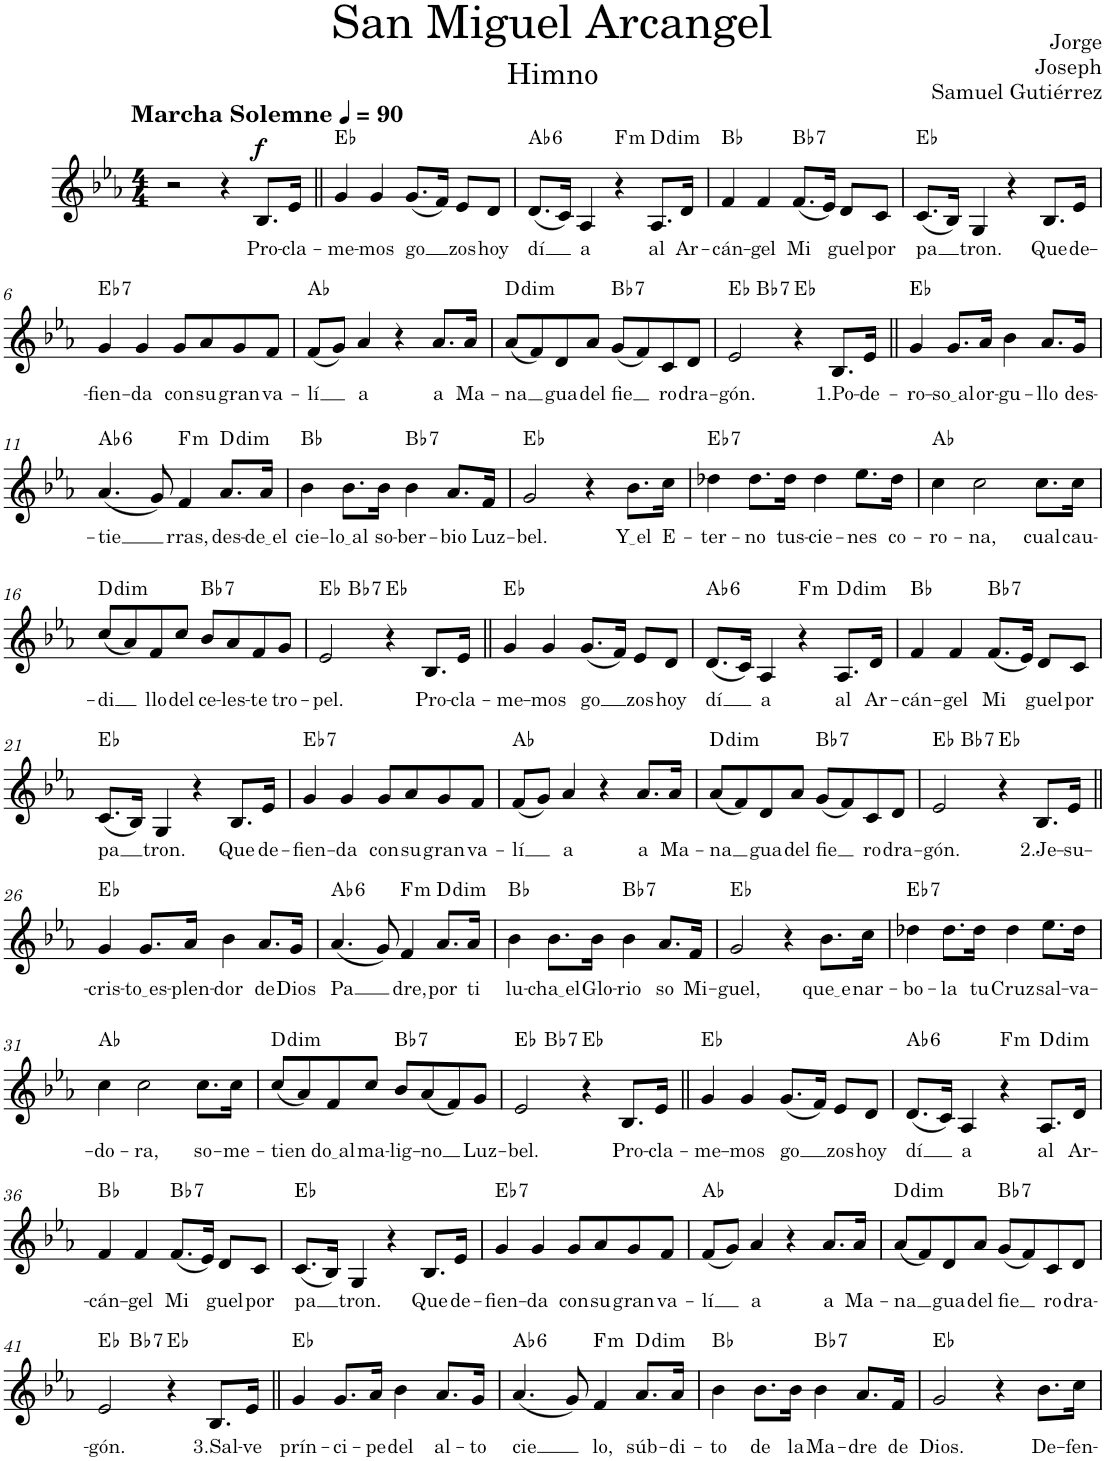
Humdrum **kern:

**kern	**text	**dynam	**harte
*part1	*part1	*part1	*part1
*staff1	*staff1	*staff1	*
*I"Soprano	*	*	*
*I'S.	*	*	*
*clefG2	*	*	*
*k[b-e-a-]	*	*	*
*M4/4	*	*	*
*MM90	*	*	*
=1	=1	=1	=1
!LO:TX:a:B:t=Marcha Solemne	!	!	!
2r	.	.	.
4r	.	.	.
!	!LO:LY:b	!LO:DY:a	!
8.B-/L	Pro-	f	.
!	!LO:LY:b	!	!
16e-/Jk	-cla-	.	.
=2||	=2||	=2||	=2||
!	!LO:LY:b	!	!
4g/	-me-	.	Eb:maj
!	!LO:LY:b	!	!
4g/	-mos	.	.
!	!LO:LY:b	!	!
(8.g/L	-go	.	.
16f/Jk)	.	.	.
!	!LO:LY:b	!	!
8e-/L	zos	.	.
!	!LO:LY:b	!	!
8d/J	hoy	.	.
=3	=3	=3	=3
!	!LO:LY:b	!	!LO:H:kt=6
(8.d/L	dí	.	Ab:maj6
16c/Jk)	.	.	.
!	!LO:LY:b	!	!
4A-/	a	.	.
!	!	!	!LO:H:kt=m
4r	.	.	F:min
!	!LO:LY:b	!	!LO:H:kt=dim
8.A-/L	al	.	D:dim
!	!LO:LY:b	!	!
16d/Jk	Ar-	.	.
=4	=4	=4	=4
!	!LO:LY:b	!	!
4f/	-cán-	.	Bb:maj
!	!LO:LY:b	!	!
4f/	-gel	.	.
!	!LO:LY:b	!	!LO:H:kt=7
(8.f/L	Mi	.	Bb:7
16e-/Jk)	.	.	.
!	!LO:LY:b	!	!
8d/L	-guel	.	.
!	!LO:LY:b	!	!
8c/J	por	.	.
=5	=5	=5	=5
!	!LO:LY:b	!	!
(8.c/L	pa	.	Eb:maj
16B-/Jk)	.	.	.
!	!LO:LY:b	!	!
4G/	tron.	.	.
4r	.	.	.
!	!LO:LY:b	!	!
8.B-/L	Que	.	.
!	!LO:LY:b	!	!
16e-/Jk	de-	.	.
!!LO:LB:g=z
=6	=6	=6	=6
!	!LO:LY:b	!	!LO:H:kt=7
4g/	-fien-	.	Eb:7
!	!LO:LY:b	!	!
4g/	-da	.	.
!	!LO:LY:b	!	!
8g/L	con	.	.
!	!LO:LY:b	!	!
8a-/	su	.	.
!	!LO:LY:b	!	!
8g/	gran	.	.
!	!LO:LY:b	!	!
8f/J	va-	.	.
=7	=7	=7	=7
!	!LO:LY:b	!	!
(8f/L	-lí	.	Ab:maj
8g/J)	.	.	.
!	!LO:LY:b	!	!
4a-/	a	.	.
4r	.	.	.
!	!LO:LY:b	!	!
8.a-/L	a	.	.
!	!LO:LY:b	!	!
16a-/Jk	Ma-	.	.
=8	=8	=8	=8
!	!LO:LY:b	!	!LO:H:kt=dim
(8a-/L	-na	.	D:dim
8f/)	.	.	.
!	!LO:LY:b	!	!
8d/	gua	.	.
!	!LO:LY:b	!	!
8a-/J	del	.	.
!	!LO:LY:b	!	!LO:H:kt=7
(8g/L	fie	.	Bb:7
8f/)	.	.	.
!	!LO:LY:b	!	!
8c/	ro	.	.
!	!LO:LY:b	!	!
8d/J	dra-	.	.
=9	=9	=9	=9
!	!LO:LY:b	!	!
*^	*	*	*
2e-/	4ryy	-gón.	.	Eb:maj
!	!	!	!	!LO:H:kt=7
.	2.ryy	.	.	Bb:7
4r	.	.	.	Eb:maj
!	!	!LO:LY:b	!	!
8.B-/L	.	1.Po-	.	.
!	!	!LO:LY:b	!	!
16e-/Jk	.	-de-	.	.
=10||	=10||	=10||	=10||	=10||
!	!	!LO:LY:b	!	!
*v	*v	*	*	*
4g/	-ro-	.	Eb:maj
!	!LO:LY:b	!	!
8.g/L	so al	.	.
!	!LO:LY:b	!	!
16a-/Jk	or-	.	.
!	!LO:LY:b	!	!
4b-\	-gu-	.	.
!	!LO:LY:b	!	!
8.a-/L	-llo	.	.
!	!LO:LY:b	!	!
16g/Jk	des-	.	.
!!LO:LB:g=z
=11	=11	=11	=11
!	!LO:LY:b	!	!LO:H:kt=6
(4.a-/	-tie	.	Ab:maj6
8g/)	.	.	.
!	!LO:LY:b	!	!LO:H:kt=m
4f/	rras,	.	F:min
!	!LO:LY:b	!	!LO:H:kt=dim
8.a-/L	des-	.	D:dim
!	!LO:LY:b	!	!
16a-/Jk	de el	.	.
=12	=12	=12	=12
!	!LO:LY:b	!	!
4b-\	cie-	.	Bb:maj
!	!LO:LY:b	!	!
8.b-\L	lo al	.	.
!	!LO:LY:b	!	!
16b-\Jk	so-	.	.
!	!LO:LY:b	!	!LO:H:kt=7
4b-\	-ber-	.	Bb:7
!	!LO:LY:b	!	!
8.a-/L	-bio	.	.
!	!LO:LY:b	!	!
16f/Jk	Luz-	.	.
=13	=13	=13	=13
!	!LO:LY:b	!	!
2g/	-bel.	.	Eb:maj
4r	.	.	.
!	!LO:LY:b	!	!
8.b-\L	Y el	.	.
!	!LO:LY:b	!	!
16cc\Jk	E-	.	.
=14	=14	=14	=14
!	!LO:LY:b	!	!LO:H:kt=7
4dd-X\	-ter-	.	Eb:7
!	!LO:LY:b	!	!
8.dd-\L	-no	.	.
!	!LO:LY:b	!	!
16dd-\Jk	tus-	.	.
!	!LO:LY:b	!	!
4dd-\	-cie-	.	.
!	!LO:LY:b	!	!
8.ee-\L	-nes	.	.
!	!LO:LY:b	!	!
16dd-\Jk	co-	.	.
=15	=15	=15	=15
!	!LO:LY:b	!	!
4cc\	-ro-	.	Ab:maj
!	!LO:LY:b	!	!
2cc\	-na,	.	.
!	!LO:LY:b	!	!
8.cc\L	cual	.	.
!	!LO:LY:b	!	!
16cc\Jk	cau-	.	.
!!LO:LB:g=z
=16	=16	=16	=16
!	!LO:LY:b	!	!LO:H:kt=dim
(8cc/L	-di	.	D:dim
8a-/)	.	.	.
!	!LO:LY:b	!	!
8f/	llo	.	.
!	!LO:LY:b	!	!
8cc/J	del	.	.
!	!LO:LY:b	!	!LO:H:kt=7
8b-/L	ce-	.	Bb:7
!	!LO:LY:b	!	!
8a-/	-les-	.	.
!	!LO:LY:b	!	!
8f/	-te	.	.
!	!LO:LY:b	!	!
8g/J	tro-	.	.
=17	=17	=17	=17
!	!LO:LY:b	!	!
*^	*	*	*
2e-/	4ryy	-pel.	.	Eb:maj
!	!	!	!	!LO:H:kt=7
.	2.ryy	.	.	Bb:7
4r	.	.	.	Eb:maj
!	!	!LO:LY:b	!	!
8.B-/L	.	Pro-	.	.
!	!	!LO:LY:b	!	!
16e-/Jk	.	-cla-	.	.
=18||	=18||	=18||	=18||	=18||
!	!	!LO:LY:b	!	!
*v	*v	*	*	*
4g/	-me-	.	Eb:maj
!	!LO:LY:b	!	!
4g/	-mos	.	.
!	!LO:LY:b	!	!
(8.g/L	-go	.	.
16f/Jk)	.	.	.
!	!LO:LY:b	!	!
8e-/L	zos	.	.
!	!LO:LY:b	!	!
8d/J	hoy	.	.
=19	=19	=19	=19
!	!LO:LY:b	!	!LO:H:kt=6
(8.d/L	dí	.	Ab:maj6
16c/Jk)	.	.	.
!	!LO:LY:b	!	!
4A-/	a	.	.
!	!	!	!LO:H:kt=m
4r	.	.	F:min
!	!LO:LY:b	!	!LO:H:kt=dim
8.A-/L	al	.	D:dim
!	!LO:LY:b	!	!
16d/Jk	Ar-	.	.
=20	=20	=20	=20
!	!LO:LY:b	!	!
4f/	-cán-	.	Bb:maj
!	!LO:LY:b	!	!
4f/	-gel	.	.
!	!LO:LY:b	!	!LO:H:kt=7
(8.f/L	Mi	.	Bb:7
16e-/Jk)	.	.	.
!	!LO:LY:b	!	!
8d/L	-guel	.	.
!	!LO:LY:b	!	!
8c/J	por	.	.
!!LO:LB:g=z
=21	=21	=21	=21
!	!LO:LY:b	!	!
(8.c/L	pa	.	Eb:maj
16B-/Jk)	.	.	.
!	!LO:LY:b	!	!
4G/	tron.	.	.
4r	.	.	.
!	!LO:LY:b	!	!
8.B-/L	Que	.	.
!	!LO:LY:b	!	!
16e-/Jk	de-	.	.
=22	=22	=22	=22
!	!LO:LY:b	!	!LO:H:kt=7
4g/	-fien-	.	Eb:7
!	!LO:LY:b	!	!
4g/	-da	.	.
!	!LO:LY:b	!	!
8g/L	con	.	.
!	!LO:LY:b	!	!
8a-/	su	.	.
!	!LO:LY:b	!	!
8g/	gran	.	.
!	!LO:LY:b	!	!
8f/J	va-	.	.
=23	=23	=23	=23
!	!LO:LY:b	!	!
(8f/L	-lí	.	Ab:maj
8g/J)	.	.	.
!	!LO:LY:b	!	!
4a-/	a	.	.
4r	.	.	.
!	!LO:LY:b	!	!
8.a-/L	a	.	.
!	!LO:LY:b	!	!
16a-/Jk	Ma-	.	.
=24	=24	=24	=24
!	!LO:LY:b	!	!LO:H:kt=dim
(8a-/L	-na	.	D:dim
8f/)	.	.	.
!	!LO:LY:b	!	!
8d/	gua	.	.
!	!LO:LY:b	!	!
8a-/J	del	.	.
!	!LO:LY:b	!	!LO:H:kt=7
(8g/L	fie	.	Bb:7
8f/)	.	.	.
!	!LO:LY:b	!	!
8c/	ro	.	.
!	!LO:LY:b	!	!
8d/J	dra-	.	.
=25	=25	=25	=25
!	!LO:LY:b	!	!
*^	*	*	*
2e-/	4ryy	-gón.	.	Eb:maj
!	!	!	!	!LO:H:kt=7
.	2.ryy	.	.	Bb:7
4r	.	.	.	Eb:maj
!	!	!LO:LY:b	!	!
8.B-/L	.	2.Je-	.	.
!	!	!LO:LY:b	!	!
16e-/Jk	.	-su-	.	.
!!LO:LB:g=z	!!
=26||	=26||	=26||	=26||	=26||
!	!	!LO:LY:b	!	!
*v	*v	*	*	*
4g/	-cris-	.	Eb:maj
!	!LO:LY:b	!	!
8.g/L	to es	.	.
!	!LO:LY:b	!	!
16a-/Jk	-plen-	.	.
!	!LO:LY:b	!	!
4b-\	-dor	.	.
!	!LO:LY:b	!	!
8.a-/L	de	.	.
!	!LO:LY:b	!	!
16g/Jk	Dios	.	.
=27	=27	=27	=27
!	!LO:LY:b	!	!LO:H:kt=6
(4.a-/	Pa	.	Ab:maj6
8g/)	.	.	.
!	!LO:LY:b	!	!LO:H:kt=m
4f/	dre,	.	F:min
!	!LO:LY:b	!	!LO:H:kt=dim
8.a-/L	por	.	D:dim
!	!LO:LY:b	!	!
16a-/Jk	ti	.	.
=28	=28	=28	=28
!	!LO:LY:b	!	!
4b-\	lu-	.	Bb:maj
!	!LO:LY:b	!	!
8.b-\L	cha el	.	.
!	!LO:LY:b	!	!
16b-\Jk	Glo-	.	.
!	!LO:LY:b	!	!LO:H:kt=7
4b-\	-rio	.	Bb:7
!	!LO:LY:b	!	!
8.a-/L	so	.	.
!	!LO:LY:b	!	!
16f/Jk	Mi-	.	.
=29	=29	=29	=29
!	!LO:LY:b	!	!
2g/	-guel,	.	Eb:maj
4r	.	.	.
!	!LO:LY:b	!	!
8.b-\L	que e	.	.
!	!LO:LY:b	!	!
16cc\Jk	nar-	.	.
=30	=30	=30	=30
!	!LO:LY:b	!	!LO:H:kt=7
4dd-X\	-bo-	.	Eb:7
!	!LO:LY:b	!	!
8.dd-\L	-la	.	.
!	!LO:LY:b	!	!
16dd-\Jk	tu	.	.
!	!LO:LY:b	!	!
4dd-\	Cruz	.	.
!	!LO:LY:b	!	!
8.ee-\L	sal-	.	.
!	!LO:LY:b	!	!
16dd-\Jk	-va-	.	.
!!LO:LB:g=z
=31	=31	=31	=31
!	!LO:LY:b	!	!
4cc\	-do-	.	Ab:maj
!	!LO:LY:b	!	!
2cc\	-ra,	.	.
!	!LO:LY:b	!	!
8.cc\L	so-	.	.
!	!LO:LY:b	!	!
16cc\Jk	-me-	.	.
=32	=32	=32	=32
!	!LO:LY:b	!	!LO:H:kt=dim
(8cc/L	-tien	.	D:dim
8a-/)	.	.	.
!	!LO:LY:b	!	!
8f/	do al	.	.
!	!LO:LY:b	!	!
8cc/J	ma-	.	.
!	!LO:LY:b	!	!LO:H:kt=7
8b-/L	-lig-	.	Bb:7
!	!LO:LY:b	!	!
(8a-/	-no	.	.
8f/)	.	.	.
!	!LO:LY:b	!	!
8g/J	Luz-	.	.
=33	=33	=33	=33
!	!LO:LY:b	!	!
*^	*	*	*
2e-/	4ryy	-bel.	.	Eb:maj
!	!	!	!	!LO:H:kt=7
.	2.ryy	.	.	Bb:7
4r	.	.	.	Eb:maj
!	!	!LO:LY:b	!	!
8.B-/L	.	Pro-	.	.
!	!	!LO:LY:b	!	!
16e-/Jk	.	-cla-	.	.
=34||	=34||	=34||	=34||	=34||
!	!	!LO:LY:b	!	!
*v	*v	*	*	*
4g/	-me-	.	Eb:maj
!	!LO:LY:b	!	!
4g/	-mos	.	.
!	!LO:LY:b	!	!
(8.g/L	-go	.	.
16f/Jk)	.	.	.
!	!LO:LY:b	!	!
8e-/L	zos	.	.
!	!LO:LY:b	!	!
8d/J	hoy	.	.
=35	=35	=35	=35
!	!LO:LY:b	!	!LO:H:kt=6
(8.d/L	dí	.	Ab:maj6
16c/Jk)	.	.	.
!	!LO:LY:b	!	!
4A-/	a	.	.
!	!	!	!LO:H:kt=m
4r	.	.	F:min
!	!LO:LY:b	!	!LO:H:kt=dim
8.A-/L	al	.	D:dim
!	!LO:LY:b	!	!
16d/Jk	Ar-	.	.
!!LO:LB:g=z
=36	=36	=36	=36
!	!LO:LY:b	!	!
4f/	-cán-	.	Bb:maj
!	!LO:LY:b	!	!
4f/	-gel	.	.
!	!LO:LY:b	!	!LO:H:kt=7
(8.f/L	Mi	.	Bb:7
16e-/Jk)	.	.	.
!	!LO:LY:b	!	!
8d/L	-guel	.	.
!	!LO:LY:b	!	!
8c/J	por	.	.
=37	=37	=37	=37
!	!LO:LY:b	!	!
(8.c/L	pa	.	Eb:maj
16B-/Jk)	.	.	.
!	!LO:LY:b	!	!
4G/	tron.	.	.
4r	.	.	.
!	!LO:LY:b	!	!
8.B-/L	Que	.	.
!	!LO:LY:b	!	!
16e-/Jk	de-	.	.
=38	=38	=38	=38
!	!LO:LY:b	!	!LO:H:kt=7
4g/	-fien-	.	Eb:7
!	!LO:LY:b	!	!
4g/	-da	.	.
!	!LO:LY:b	!	!
8g/L	con	.	.
!	!LO:LY:b	!	!
8a-/	su	.	.
!	!LO:LY:b	!	!
8g/	gran	.	.
!	!LO:LY:b	!	!
8f/J	va-	.	.
=39	=39	=39	=39
!	!LO:LY:b	!	!
(8f/L	-lí	.	Ab:maj
8g/J)	.	.	.
!	!LO:LY:b	!	!
4a-/	a	.	.
4r	.	.	.
!	!LO:LY:b	!	!
8.a-/L	a	.	.
!	!LO:LY:b	!	!
16a-/Jk	Ma-	.	.
=40	=40	=40	=40
!	!LO:LY:b	!	!LO:H:kt=dim
(8a-/L	-na	.	D:dim
8f/)	.	.	.
!	!LO:LY:b	!	!
8d/	gua	.	.
!	!LO:LY:b	!	!
8a-/J	del	.	.
!	!LO:LY:b	!	!LO:H:kt=7
(8g/L	fie	.	Bb:7
8f/)	.	.	.
!	!LO:LY:b	!	!
8c/	ro	.	.
!	!LO:LY:b	!	!
8d/J	dra-	.	.
!!LO:LB:g=z
=41	=41	=41	=41
!	!LO:LY:b	!	!
*^	*	*	*
2e-/	4ryy	-gón.	.	Eb:maj
!	!	!	!	!LO:H:kt=7
.	2.ryy	.	.	Bb:7
4r	.	.	.	Eb:maj
!	!	!LO:LY:b	!	!
8.B-/L	.	3.Sal-	.	.
!	!	!LO:LY:b	!	!
16e-/Jk	.	-ve	.	.
=42||	=42||	=42||	=42||	=42||
!	!	!LO:LY:b	!	!
*v	*v	*	*	*
4g/	prín-	.	Eb:maj
!	!LO:LY:b	!	!
8.g/L	-ci-	.	.
!	!LO:LY:b	!	!
16a-/Jk	-pe	.	.
!	!LO:LY:b	!	!
4b-\	del	.	.
!	!LO:LY:b	!	!
8.a-/L	al-	.	.
!	!LO:LY:b	!	!
16g/Jk	-to	.	.
=43	=43	=43	=43
!	!LO:LY:b	!	!LO:H:kt=6
(4.a-/	cie	.	Ab:maj6
8g/)	.	.	.
!	!LO:LY:b	!	!LO:H:kt=m
4f/	lo,	.	F:min
!	!LO:LY:b	!	!LO:H:kt=dim
8.a-/L	súb-	.	D:dim
!	!LO:LY:b	!	!
16a-/Jk	-di-	.	.
=44	=44	=44	=44
!	!LO:LY:b	!	!
4b-\	-to	.	Bb:maj
!	!LO:LY:b	!	!
8.b-\L	de	.	.
!	!LO:LY:b	!	!
16b-\Jk	la	.	.
!	!LO:LY:b	!	!LO:H:kt=7
4b-\	Ma-	.	Bb:7
!	!LO:LY:b	!	!
8.a-/L	-dre	.	.
!	!LO:LY:b	!	!
16f/Jk	de	.	.
=45	=45	=45	=45
!	!LO:LY:b	!	!
2g/	Dios.	.	Eb:maj
4r	.	.	.
!	!LO:LY:b	!	!
8.b-\L	De-	.	.
!	!LO:LY:b	!	!
16cc\Jk	-fen-	.	.
=	=	=	=
*-	*-	*-	*-
